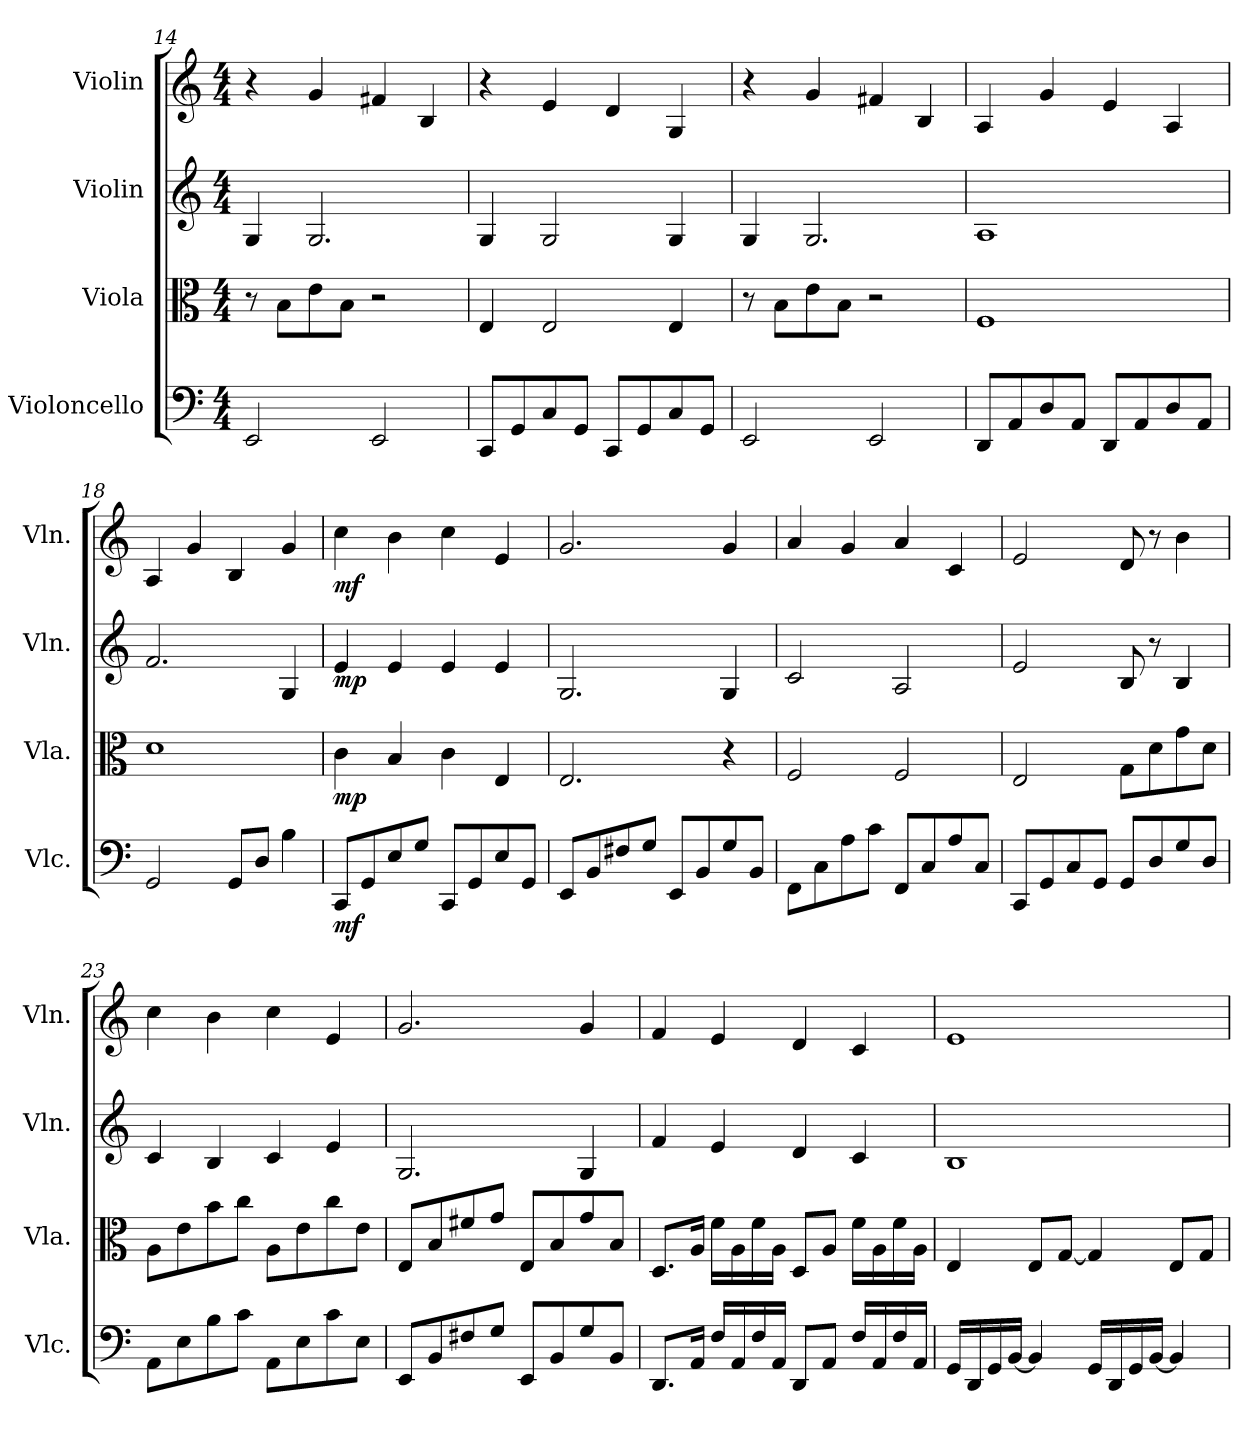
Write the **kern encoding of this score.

**kern	**dynam	**kern	**dynam	**kern	**dynam	**kern	**dynam
*part4	*part4	*part3	*part3	*part2	*part2	*part1	*part1
*staff4	*staff4	*staff3	*staff3	*staff2	*staff2	*staff1	*staff1
*I"Violoncello	*	*I"Viola	*	*I"Violin	*	*I"Violin	*
*I'Vlc.	*	*I'Vla.	*	*I'Vln.	*	*I'Vln.	*
*clefF4	*	*clefC3	*	*clefG2	*	*clefG2	*
*k[]	*	*k[]	*	*k[]	*	*k[]	*
*M4/4	*	*M4/4	*	*M4/4	*	*M4/4	*
=14	=14	=14	=14	=14	=14	=14	=14
2EE/	.	8r	.	4G/	.	4r	.
.	.	8B\L	.	.	.	.	.
.	.	8e\	.	2.G/	.	4g/	.
.	.	8B\J	.	.	.	.	.
2EE/	.	2r	.	.	.	4f#X/	.
.	.	.	.	.	.	4B/	.
=15	=15	=15	=15	=15	=15	=15	=15
8CC/L	.	4E/	.	4G/	.	4r	.
8GG/	.	.	.	.	.	.	.
8C/	.	2E/	.	2G/	.	4e/	.
8GG/J	.	.	.	.	.	.	.
8CC/L	.	.	.	.	.	4d/	.
8GG/	.	.	.	.	.	.	.
8C/	.	4E/	.	4G/	.	4G/	.
8GG/J	.	.	.	.	.	.	.
!!LO:LB:g=z
=16	=16	=16	=16	=16	=16	=16	=16
2EE/	.	8r	.	4G/	.	4r	.
.	.	8B\L	.	.	.	.	.
.	.	8e\	.	2.G/	.	4g/	.
.	.	8B\J	.	.	.	.	.
2EE/	.	2r	.	.	.	4f#X/	.
.	.	.	.	.	.	4B/	.
=17	=17	=17	=17	=17	=17	=17	=17
8DD/L	.	1F	.	1A	.	4A/	.
8AA/	.	.	.	.	.	.	.
8D/	.	.	.	.	.	4g/	.
8AA/J	.	.	.	.	.	.	.
8DD/L	.	.	.	.	.	4e/	.
8AA/	.	.	.	.	.	.	.
8D/	.	.	.	.	.	4A/	.
8AA/J	.	.	.	.	.	.	.
=18	=18	=18	=18	=18	=18	=18	=18
2GG/	.	1d	.	2.f/	.	4A/	.
.	.	.	.	.	.	4g/	.
8GG/L	.	.	.	.	.	4B/	.
8D/J	.	.	.	.	.	.	.
4B\	.	.	.	4G/	.	4g/	.
=19	=19	=19	=19	=19	=19	=19	=19
!	!LO:DY:b	!	!LO:DY:b	!	!LO:DY:b	!	!LO:DY:b
8CC/L	mf	4c\	mp	4e/	mp	4cc\	mf
8GG/	.	.	.	.	.	.	.
8E/	.	4B/	.	4e/	.	4b\	.
8G/J	.	.	.	.	.	.	.
8CC/L	.	4c\	.	4e/	.	4cc\	.
8GG/	.	.	.	.	.	.	.
8E/	.	4E/	.	4e/	.	4e/	.
8GG/J	.	.	.	.	.	.	.
=20	=20	=20	=20	=20	=20	=20	=20
8EE/L	.	2.E/	.	2.G/	.	2.g/	.
8BB/	.	.	.	.	.	.	.
8F#X/	.	.	.	.	.	.	.
8G/J	.	.	.	.	.	.	.
8EE/L	.	.	.	.	.	.	.
8BB/	.	.	.	.	.	.	.
8G/	.	4r	.	4G/	.	4g/	.
8BB/J	.	.	.	.	.	.	.
!!LO:LB:g=z
=21	=21	=21	=21	=21	=21	=21	=21
8FF\L	.	2F/	.	2c/	.	4a/	.
8C\	.	.	.	.	.	.	.
8A\	.	.	.	.	.	4g/	.
8c\J	.	.	.	.	.	.	.
8FF/L	.	2F/	.	2A/	.	4a/	.
8C/	.	.	.	.	.	.	.
8A/	.	.	.	.	.	4c/	.
8C/J	.	.	.	.	.	.	.
=22	=22	=22	=22	=22	=22	=22	=22
8CC/L	.	2E/	.	2e/	.	2e/	.
8GG/	.	.	.	.	.	.	.
8C/	.	.	.	.	.	.	.
8GG/J	.	.	.	.	.	.	.
8GG/L	.	8G\L	.	8B/	.	8d/	.
8D/	.	8d\	.	8r	.	8r	.
8G/	.	8g\	.	4B/	.	4b\	.
8D/J	.	8d\J	.	.	.	.	.
=23	=23	=23	=23	=23	=23	=23	=23
8AA\L	.	8A\L	.	4c/	.	4cc\	.
8E\	.	8e\	.	.	.	.	.
8B\	.	8b\	.	4B/	.	4b\	.
8c\J	.	8cc\J	.	.	.	.	.
8AA\L	.	8A\L	.	4c/	.	4cc\	.
8E\	.	8e\	.	.	.	.	.
8c\	.	8cc\	.	4e/	.	4e/	.
8E\J	.	8e\J	.	.	.	.	.
=24	=24	=24	=24	=24	=24	=24	=24
8EE/L	.	8E/L	.	2.G/	.	2.g/	.
8BB/	.	8B/	.	.	.	.	.
8F#X/	.	8f#X/	.	.	.	.	.
8G/J	.	8g/J	.	.	.	.	.
8EE/L	.	8E/L	.	.	.	.	.
8BB/	.	8B/	.	.	.	.	.
8G/	.	8g/	.	4G/	.	4g/	.
8BB/J	.	8B/J	.	.	.	.	.
!!LO:PB:g=z
=25	=25	=25	=25	=25	=25	=25	=25
8.DD/L	.	8.D/L	.	4f/	.	4f/	.
16AA/Jk	.	16A/Jk	.	.	.	.	.
16F/LL	.	16f\LL	.	4e/	.	4e/	.
16AA/	.	16A\	.	.	.	.	.
16F/	.	16f\	.	.	.	.	.
16AA/JJ	.	16A\JJ	.	.	.	.	.
8DD/L	.	8D/L	.	4d/	.	4d/	.
8AA/J	.	8A/J	.	.	.	.	.
16F/LL	.	16f\LL	.	4c/	.	4c/	.
16AA/	.	16A\	.	.	.	.	.
16F/	.	16f\	.	.	.	.	.
16AA/JJ	.	16A\JJ	.	.	.	.	.
=26	=26	=26	=26	=26	=26	=26	=26
16GG/LL	.	4E/	.	1B	.	1e	.
16DD/	.	.	.	.	.	.	.
16GG/	.	.	.	.	.	.	.
[16BB/JJ	.	.	.	.	.	.	.
4BB/]	.	8E/L	.	.	.	.	.
.	.	[8G/J	.	.	.	.	.
16GG/LL	.	4G/]	.	.	.	.	.
16DD/	.	.	.	.	.	.	.
16GG/	.	.	.	.	.	.	.
[16BB/JJ	.	.	.	.	.	.	.
4BB/]	.	8E/L	.	.	.	.	.
.	.	8G/J	.	.	.	.	.
=	=	=	=	=	=	=	=
*-	*-	*-	*-	*-	*-	*-	*-
